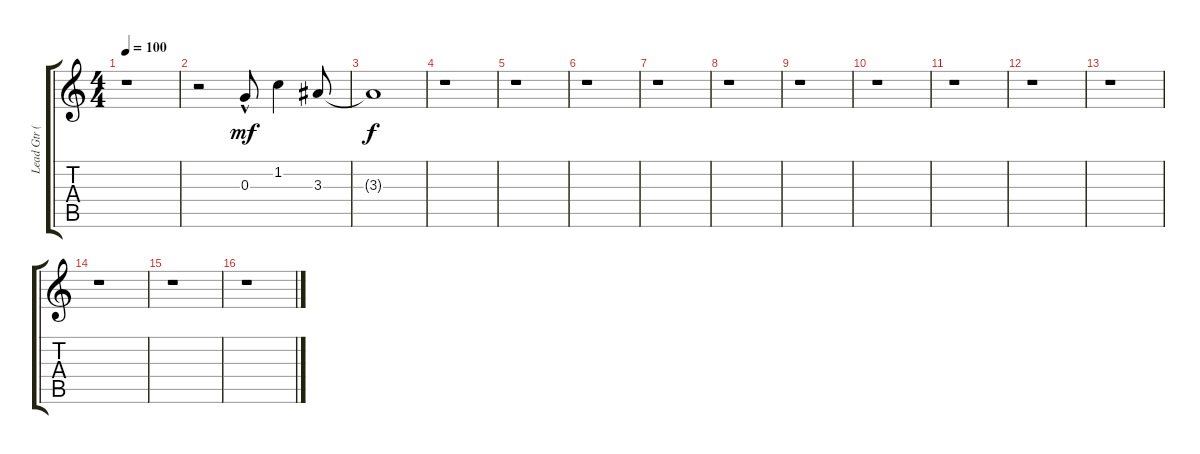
\track ("Lead Gtr (Jazz)" "Lead Gtr (") {instrument electricguitarjazz}
\staff {score tabs}
\tuning (E4 B3 G3 D3 A2 E2) {hide}
\ts (4 4)
\tempo 100
\clef g2
\ks c
r.1{dy f} |
r.2 0.3{hac}.8{dy mf} 1.2.4 3.3.8 |
3.3{t}.1{dy f} |
r.1 |
r.1 |
r.1 |
r.1 |
r.1 |
r.1 |
r.1 |
r.1 |
r.1 |
r.1 |
r.1 |
r.1 |
r.1
